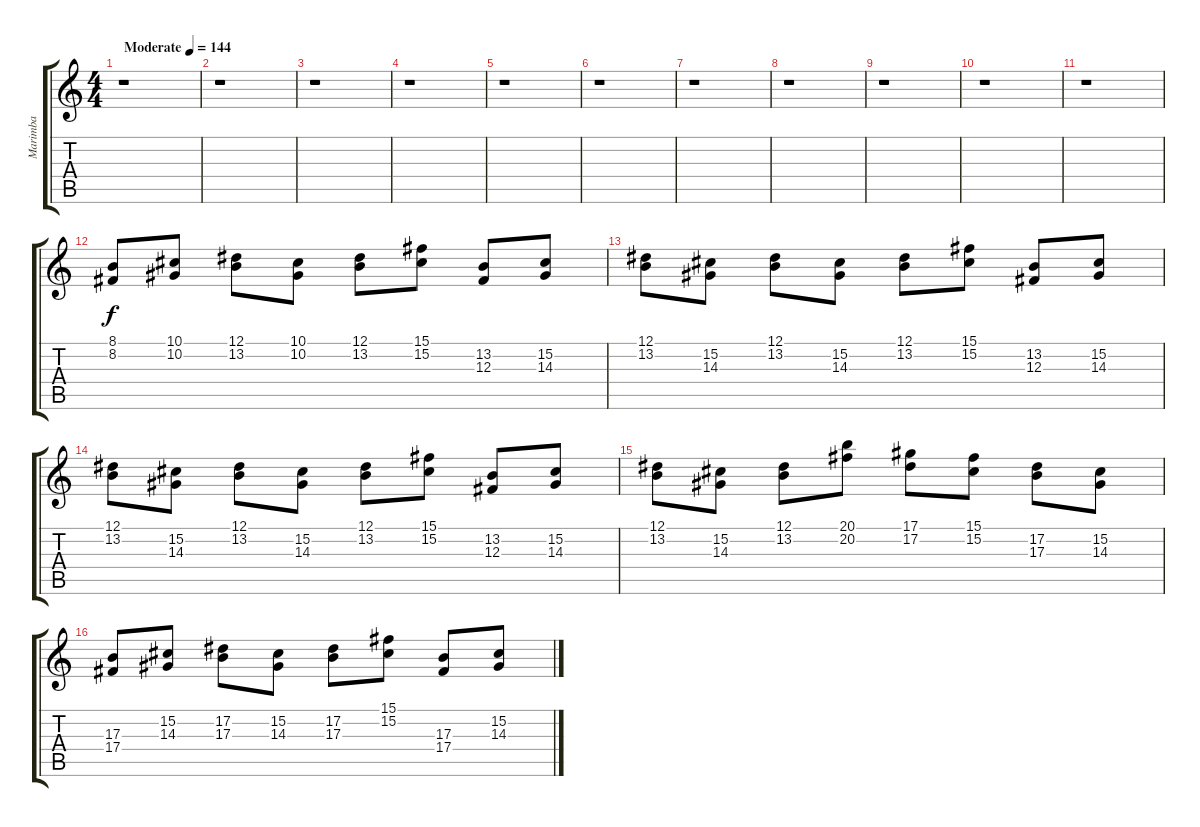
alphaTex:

\track ("Marimba" "Marimba") {instrument marimba}
\staff {score tabs}
\tuning (Eb4 Bb3 Gb3 Db3 Ab2 Eb2) {hide}
\ts (4 4)
\tempo (144 "Moderate")
\clef g2
\ks c
r.1{dy f instrument marimba} |
r.1 |
r.1 |
r.1 |
r.1 |
r.1 |
r.1 |
r.1 |
r.1 |
r.1 |
r.1 |
(8.1 8.2).8 (10.1 10.2).8 (12.1 13.2).8 (10.1 10.2).8 (12.1 13.2).8 (15.1 15.2).8 (13.2 12.3).8 (15.2 14.3).8 |
(12.1 13.2).8 (15.2 14.3).8 (12.1 13.2).8 (15.2 14.3).8 (12.1 13.2).8 (15.1 15.2).8 (13.2 12.3).8 (15.2 14.3).8 |
(12.1 13.2).8 (15.2 14.3).8 (12.1 13.2).8 (15.2 14.3).8 (12.1 13.2).8 (15.1 15.2).8 (13.2 12.3).8 (15.2 14.3).8 |
(12.1 13.2).8 (15.2 14.3).8 (12.1 13.2).8 (20.1 20.2).8 (17.1 17.2).8 (15.1 15.2).8 (17.2 17.3).8 (15.2 14.3).8 |
(17.3 17.4).8 (15.2 14.3).8 (17.2 17.3).8 (15.2 14.3).8 (17.2 17.3).8 (15.1 15.2).8 (17.3 17.4).8 (15.2 14.3).8
